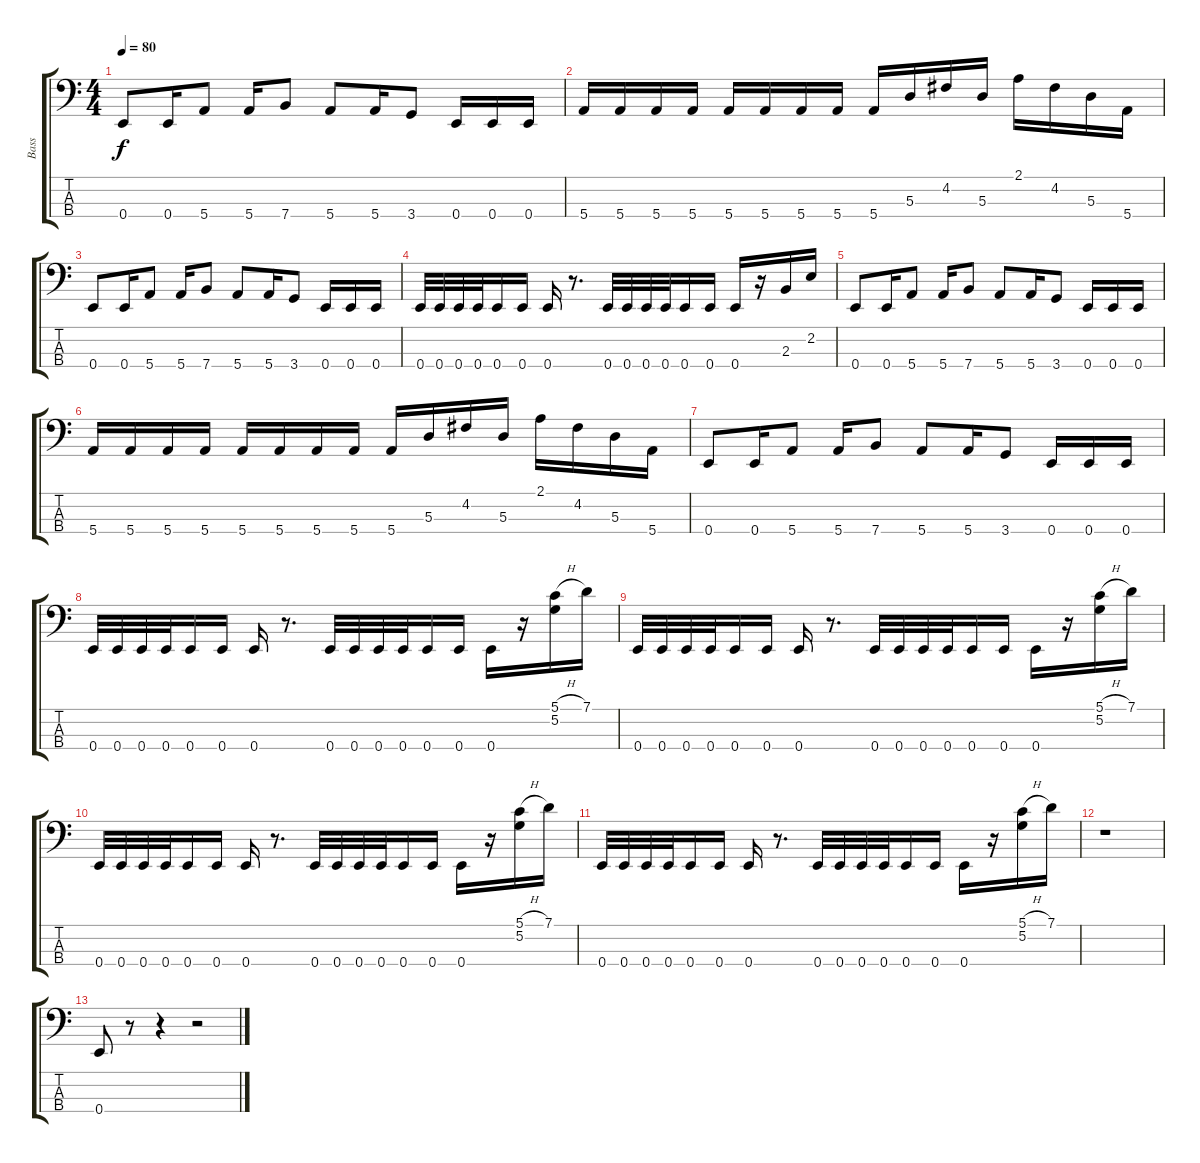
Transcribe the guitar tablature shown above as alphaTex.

\track ("Bass" "Bass") {instrument electricbassfinger}
\staff {score tabs}
\tuning (G2 D2 A1 E1) {hide}
\ts (4 4)
\tempo 80
\clef f4
\ks c
0.4.8{dy f} 0.4.16 5.4.8 5.4.16 7.4.8 5.4.8 5.4.16 3.4.8 0.4.16 0.4.16 0.4.16 |
5.4.16 5.4.16 5.4.16 5.4.16 5.4.16 5.4.16 5.4.16 5.4.16 5.4.16 5.3.16 4.2.16 5.3.16 2.1.16 4.2.16 5.3.16 5.4.16 |
0.4.8 0.4.16 5.4.8 5.4.16 7.4.8 5.4.8 5.4.16 3.4.8 0.4.16 0.4.16 0.4.16 |
0.4.32 0.4.32 0.4.32 0.4.32 0.4.16 0.4.16 0.4.16 r.8{d} 0.4.32 0.4.32 0.4.32 0.4.32 0.4.16 0.4.16 0.4.16 r.16 2.3.16 2.2.16 |
0.4.8 0.4.16 5.4.8 5.4.16 7.4.8 5.4.8 5.4.16 3.4.8 0.4.16 0.4.16 0.4.16 |
5.4.16 5.4.16 5.4.16 5.4.16 5.4.16 5.4.16 5.4.16 5.4.16 5.4.16 5.3.16 4.2.16 5.3.16 2.1.16 4.2.16 5.3.16 5.4.16 |
0.4.8 0.4.16 5.4.8 5.4.16 7.4.8 5.4.8 5.4.16 3.4.8 0.4.16 0.4.16 0.4.16 |
0.4.32 0.4.32 0.4.32 0.4.32 0.4.16 0.4.16 0.4.16 r.8{d} 0.4.32 0.4.32 0.4.32 0.4.32 0.4.16 0.4.16 0.4.16 r.16 (5.1{h} 5.2).16 7.1.16 |
0.4.32 0.4.32 0.4.32 0.4.32 0.4.16 0.4.16 0.4.16 r.8{d} 0.4.32 0.4.32 0.4.32 0.4.32 0.4.16 0.4.16 0.4.16 r.16 (5.1{h} 5.2).16 7.1.16 |
0.4.32{volume 8} 0.4.32 0.4.32 0.4.32 0.4.16 0.4.16 0.4.16 r.8{d} 0.4.32 0.4.32 0.4.32 0.4.32 0.4.16 0.4.16 0.4.16 r.16 (5.1{h} 5.2).16 7.1.16 |
0.4.32{volume 5} 0.4.32 0.4.32 0.4.32 0.4.16 0.4.16 0.4.16 r.8{d} 0.4.32 0.4.32 0.4.32 0.4.32 0.4.16 0.4.16 0.4.16 r.16 (5.1{h} 5.2).16 7.1.16 |
r.1 |
0.4.8 r.8 r.4 r.2
